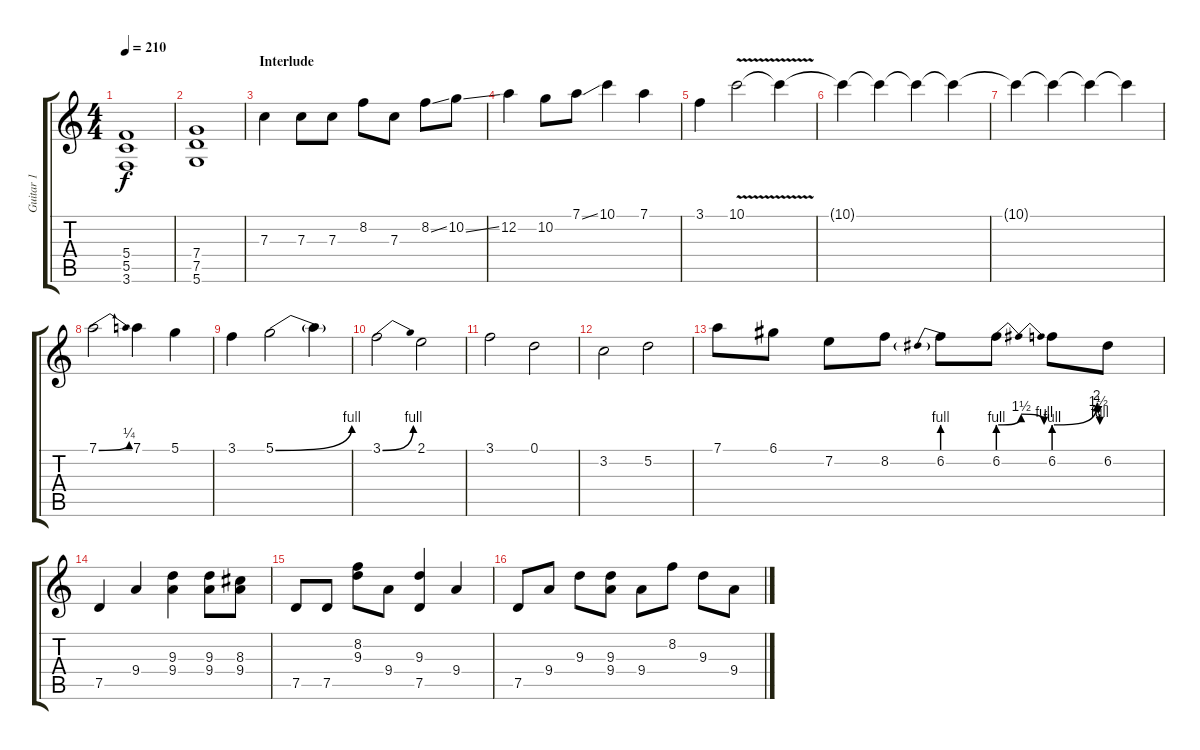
\track ("Guitar 1" "Guitar 1") {instrument distortionguitar}
\staff {score tabs}
\tuning (D4 A3 F3 C3 G2 D2) {hide}
\ts (4 4)
\tempo 210
\clef g2
\ks c
(5.4{t} 5.5{t} 3.6{t}).1{dy f} |
(7.4 7.5 5.6).1 |
\section ("" "Interlude")
7.3.4 7.3.8 7.3.8 8.2.8 7.3.8 8.2{ss}.8 10.2{ss}.8 |
12.2.4 10.2.8 7.1{ss}.8 10.1.4 7.1.4 |
3.1.4 10.1{v}.2 10.1{t}.4 |
10.1{t}.4 10.1{t}.4 10.1{t}.4 10.1{t}.4 |
10.1{t}.4 10.1{t}.4 10.1{t}.4 10.1{t}.4 |
7.1{be (bend 0 0 60 1)}.2 7.1.4 5.1.4 |
3.1.4 5.1{be (bend 0 0 60 4)}.2 5.1{t}.4 |
3.1{be (bend 0 0 60 4)}.2 2.1.2 |
3.1.2 0.1.2 |
3.2.2 5.2.2 |
7.1.8 6.1.8 7.2.8 8.2.8 6.2{be (prebend 0 4 60 4)}.8 6.2{be (bendrelease 0 4 55 6 55 6 60 4)}.8 6.2{be (custom 0 4 56 8 58 6 60 4)}.8 6.2.8 |
7.5.4 9.4.4 (9.3 9.4).4 (9.3 9.4).8 (8.3 9.4).8 |
7.5.8 7.5.8 (8.2 9.3).8 9.4.8 (9.3 7.5).4 9.4.4 |
7.5.8 9.4.8 9.3.8 (9.3 9.4).8 9.4.8 8.2.8 9.3.8 9.4.8
